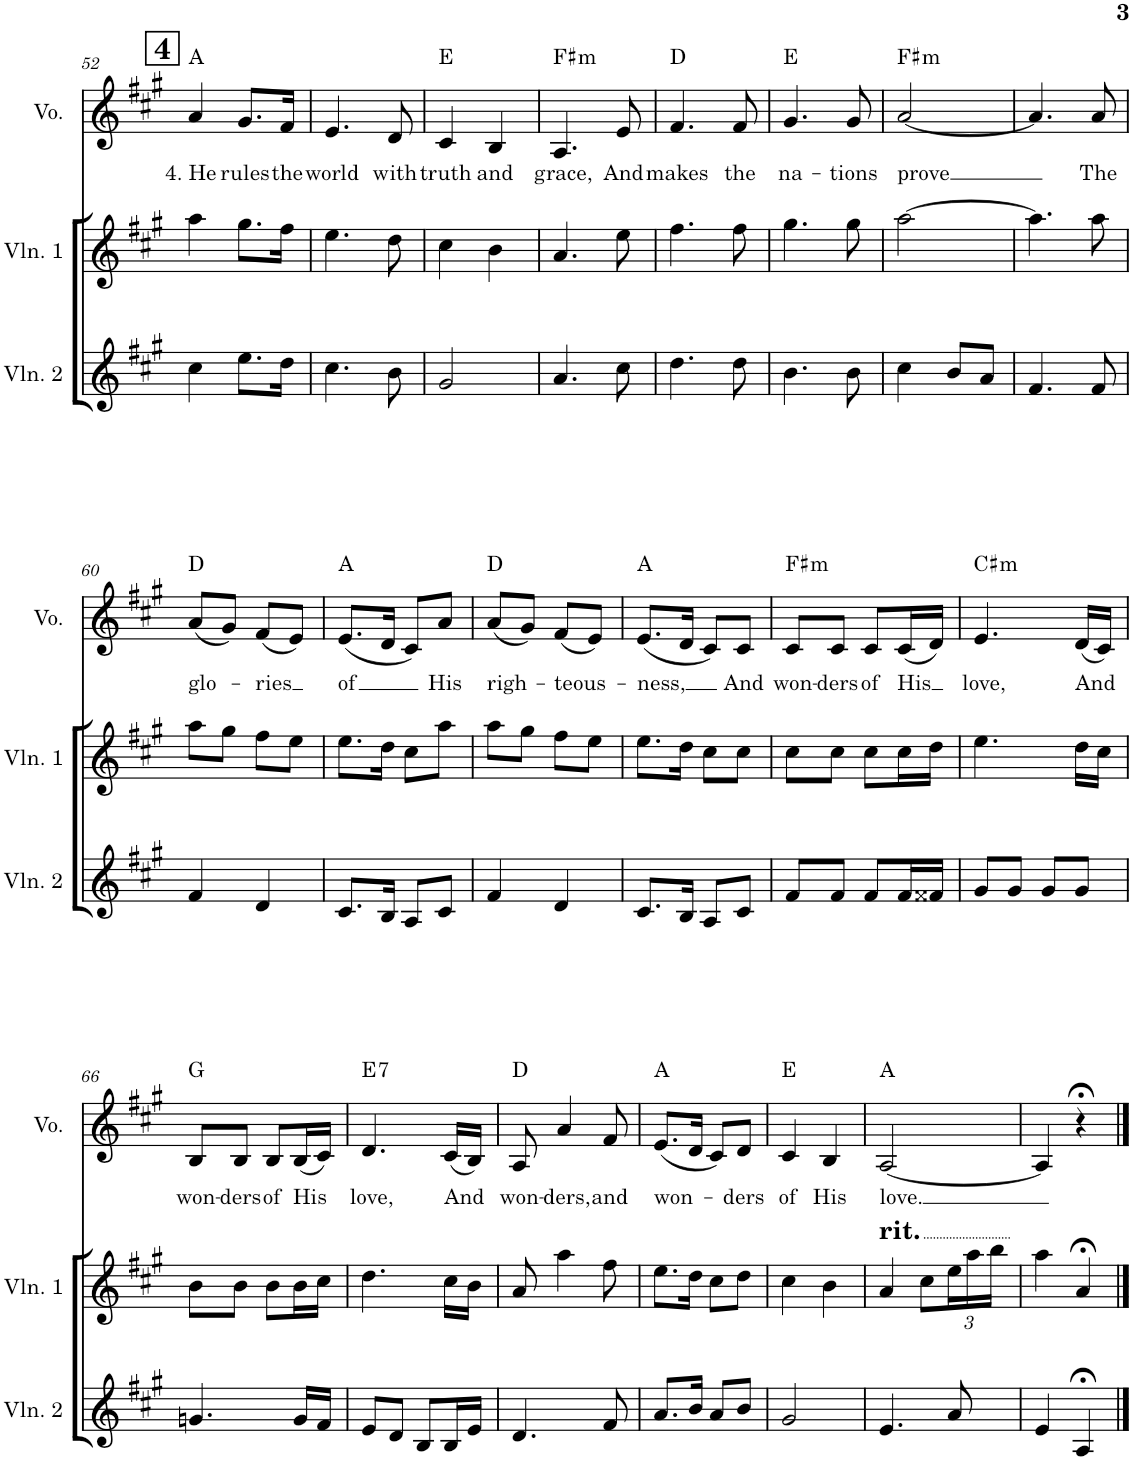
**kern	**kern	**kern	**text	**harte
*part3	*part2	*part1	*part1	*part1
*staff3	*staff2	*staff1	*staff1	*
*I"Violin 2	*I"Violin 1	*I"Voice	*	*
*I'Vln. 2	*I'Vln. 1	*I'Vo.	*	*
!!LO:PB:g=z
*clefG2	*clefG2	*clefG2	*	*
*k[f#c#g#]	*k[f#c#g#]	*k[f#c#g#]	*	*
*M2/4	*M2/4	*M2/4	*	*
!!LO:REH:place=s1:a:B:cj:fs=14:t=4
=52	=52	=52	=52	=52
!	!	!	!LO:LY:b	!
4cc#\	4aa\	4a/	4. He	A:maj
!	!	!	!LO:LY:b	!
8.ee\L	8.gg#\L	8.g#/L	rules	.
!	!	!	!LO:LY:b	!
16dd\Jk	16ff#\Jk	16f#/Jk	the	.
=53	=53	=53	=53	=53
!	!	!	!LO:LY:b	!
4.cc#\	4.ee\	4.e/	world	.
!	!	!	!LO:LY:b	!
8b\	8dd\	8d/	with	.
=54	=54	=54	=54	=54
!	!	!	!LO:LY:b	!
2g#/	4cc#\	4c#/	truth	E:maj
!	!	!	!LO:LY:b	!
.	4b\	4B/	and	.
=55	=55	=55	=55	=55
!	!	!	!LO:LY:b	!LO:H:kt=m
4.a/	4.a/	4.A/	grace,	F#:min
!	!	!	!LO:LY:b	!
8cc#\	8ee\	8e/	And	.
=56	=56	=56	=56	=56
!	!	!	!LO:LY:b	!
4.dd\	4.ff#\	4.f#/	makes	D:maj
!	!	!	!LO:LY:b	!
8dd\	8ff#\	8f#/	the	.
=57	=57	=57	=57	=57
!	!	!	!LO:LY:b	!
4.b\	4.gg#\	4.g#/	na-	E:maj
!	!	!	!LO:LY:b	!
8b\	8gg#\	8g#/	-tions	.
=58	=58	=58	=58	=58
!	!	!	!LO:LY:b	!LO:H:kt=m
4cc#\	[2aa\	[2a/	prove	F#:min
8b/L	.	.	.	.
8a/J	.	.	.	.
=59	=59	=59	=59	=59
4.f#/	4.aa\]	4.a/]	.	.
!	!	!	!LO:LY:b	!
8f#/	8aa\	8a/	The	.
!!LO:LB:g=z
=60	=60	=60	=60	=60
!	!	!	!LO:LY:b	!
4f#/	8aa\L	(8a/L	glo-	D:maj
.	8gg#\J	8g#/J)	.	.
!	!	!	!LO:LY:b	!
4d/	8ff#\L	(8f#/L	-ries	.
.	8ee\J	8e/J)	.	.
=61	=61	=61	=61	=61
!	!	!	!LO:LY:b	!
8.c#/L	8.ee\L	(8.e/L	of	A:maj
16B/Jk	16dd\Jk	16d/Jk	.	.
8A/L	8cc#\L	8c#/L)	.	.
!	!	!	!LO:LY:b	!
8c#/J	8aa\J	8a/J	His	.
=62	=62	=62	=62	=62
!	!	!	!LO:LY:b	!
4f#/	8aa\L	(8a/L	righ-	D:maj
.	8gg#\J	8g#/J)	.	.
!	!	!	!LO:LY:b	!
4d/	8ff#\L	(8f#/L	-teous-	.
.	8ee\J	8e/J)	.	.
=63	=63	=63	=63	=63
!	!	!	!LO:LY:b	!
8.c#/L	8.ee\L	(8.e/L	-ness,	A:maj
16B/Jk	16dd\Jk	16d/Jk	.	.
8A/L	8cc#\L	8c#/L)	.	.
!	!	!	!LO:LY:b	!
8c#/J	8cc#\J	8c#/J	And	.
=64	=64	=64	=64	=64
!	!	!	!LO:LY:b	!LO:H:kt=m
8f#/L	8cc#\L	8c#/L	won-	F#:min
!	!	!	!LO:LY:b	!
8f#/J	8cc#\J	8c#/J	-ders	.
!	!	!	!LO:LY:b	!
8f#/L	8cc#\L	8c#/L	of	.
!	!	!	!LO:LY:b	!
16f#/L	16cc#\L	(16c#/L	His	.
16f##X/JJ	16dd\JJ	16d/JJ)	.	.
=65	=65	=65	=65	=65
!	!	!	!LO:LY:b	!LO:H:kt=m
8g#/L	4.ee\	4.e/	love,	C#:min
8g#/J	.	.	.	.
8g#/L	.	.	.	.
!	!	!	!LO:LY:b	!
8g#/J	16dd\LL	(16d/LL	And	.
.	16cc#\JJ	16c#/JJ)	.	.
!!LO:LB:g=z
=66	=66	=66	=66	=66
!	!	!	!LO:LY:b	!
4.gn/	8b\L	8B/L	won-	G:maj
!	!	!	!LO:LY:b	!
.	8b\J	8B/J	-ders	.
!	!	!	!LO:LY:b	!
.	8b\L	8B/L	of	.
!	!	!	!LO:LY:b	!
16g/LL	16b\L	(16B/L	His	.
16f#/JJ	16cc#\JJ	16c#/JJ)	.	.
=67	=67	=67	=67	=67
!	!	!	!LO:LY:b	!LO:H:kt=7
8e/L	4.dd\	4.d/	love,	E:7
8d/J	.	.	.	.
8B/L	.	.	.	.
!	!	!	!LO:LY:b	!
16B/L	16cc#\LL	(16c#/LL	And	.
16e/JJ	16b\JJ	16B/JJ)	.	.
=68	=68	=68	=68	=68
!	!	!	!LO:LY:b	!
4.d/	8a/	8A/	won-	D:maj
!	!	!	!LO:LY:b	!
.	4aa\	4a/	-ders,	.
!	!	!	!LO:LY:b	!
8f#/	8ff#\	8f#/	and	.
=69	=69	=69	=69	=69
!	!	!	!LO:LY:b	!
8.a/L	8.ee\L	(8.e/L	won-	A:maj
16b/Jk	16dd\Jk	16d/Jk	.	.
8a/L	8cc#\L	8c#/L)	.	.
!	!	!	!LO:LY:b	!
8b/J	8dd\J	8d/J	-ders	.
=70	=70	=70	=70	=70
!	!	!	!LO:LY:b	!
2g#/	4cc#\	4c#/	of	E:maj
!	!	!	!LO:LY:b	!
.	4b\	4B/	His	.
=71	=71	=71	=71	=71
!	!	!LO:TX:b:t=rit.	!	!
!	!	!	!LO:LY:b	!
4.e/	4a/	[2A/	love.	A:maj
.	8cc#\L	.	.	.
*	*Xbrackettup	*	*	*
8a/	24ee\L	.	.	.
.	24aa\	.	.	.
.	24bb\JJ	.	.	.
=72	=72	=72	=72	=72
4e/	4aa\	4A/]	.	.
4A;</	4a;</	4r;<	.	.
==	==	==	==	==
*-	*-	*-	*-	*-
